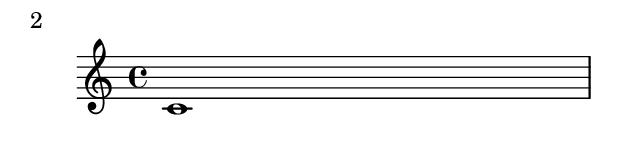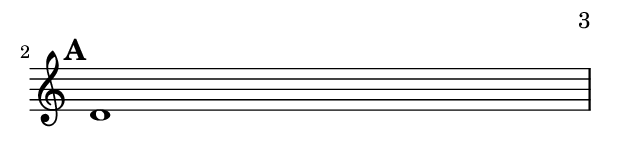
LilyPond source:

%% Generated by lilypond-book
%% Options: [exampleindent=10.16\mm,indent=0\mm,line-width=160\mm,paper-height=845.047\pt,paper-width=597.508\pt,papersize='(cons (* 597.508 pt) (* 845.047 pt))]
\include "lilypond-book-preamble.ly"


% ****************************************************************
% Start cut-&-pastable-section
% ****************************************************************

#(ly:set-option 'eps-box-padding 3.000000)



\paper {
  #(set-paper-size '(cons (* 597.508 pt) (* 845.047 pt)))
  indent = 0\mm
  line-width = 160\mm
  % offset the left padding, also add 1mm as lilypond creates cropped
  % images with a little space on the right
  line-width = #(- line-width (* mm  3.000000) (* mm 1))
}

\layout {
  
}




% ****************************************************************
% ly snippet:
% ****************************************************************
\sourcefilename "snippets/table-of-contents.ly"
\sourcefileline 0
%% DO NOT EDIT this file manually; it was automatically
%% generated from the LilyPond Snippet Repository
%% (http://lsr.di.unimi.it).
%%
%% Make any changes in the LSR itself, or in
%% `Documentation/snippets/new/`, then run
%% `scripts/auxiliar/makelsr.pl`.
%%
%% This file is in the public domain.

\version "2.24.0"

\header {
%% Translation of GIT committish: 0cc270b871321ae5aa8622cea8d8262aafd16641
  texidocja = "
目次は @code{\\markuplines \\table-of-contents} によって挿入することが@c
できます。目次のアイテムは @code{\\tocItem} で追加します。
"
  doctitleja = "目次"

%% Translation of GIT committish: 41a008e75e2fe29536406cdf0d71c32a4606f2b8
  texidocfr = "
L'instruction @code{\\markuplist \\table-of-contents} permet d'inclure
une table des matières.  Ses éléments sont ajoutés à l'aide de la
commande @code{\\tocItem}.
"

  doctitlefr = "Table des matières"

%% Translation of GIT committish: 00f0ca84dbb015617f8ce36dd13db59bbfef8f11
  texidoces = "
Se puede incluir un índice general (tabla de contenidos) mediante el
uso de @code{\\markuplist \\table-of-contents}.  Los elementos de la
TDC se añaden con la instrucción @code{\\tocItem}.

"
  doctitlees = "Índice general (tabla de contenidos)"

%% Translation of GIT committish: 8ffecf6be17c6ec2ff87cf31873121a8cce29b09
  texidocca = "
Es pot incloure un índex general (taula de continguts) mitjançant
ús de @code{\\markuplines \\table-of-contents}.  Els elements de la
taula de continguts s'afageixen amb l'ordre @code{\\tocItem}.

"
  doctitleca = "Índex general (taul de continguts)"

  lsrtags = "paper-and-layout"

  texidoc = "
A table of contents is included using
@code{\\markuplist \\table-of-contents}.  The TOC items are added with
the @code{\\tocItem} command.
"

  doctitle = "Table of contents"
} % begin verbatim


#(set-default-paper-size "a6")

\book {
  \markuplist \table-of-contents
  \pageBreak
  \tocItem \markup { The first score }
  \score {
    {
      c'1 \pageBreak
      \mark \default \tocItem \markup { Mark A }
      d'1
    }
  }
  \pageBreak
  \tocItem \markup { The second score }
  \score {
    { e'1 }
    \header { piece = "Second score" }
  }
}



% ****************************************************************
% end ly snippet
% ****************************************************************
